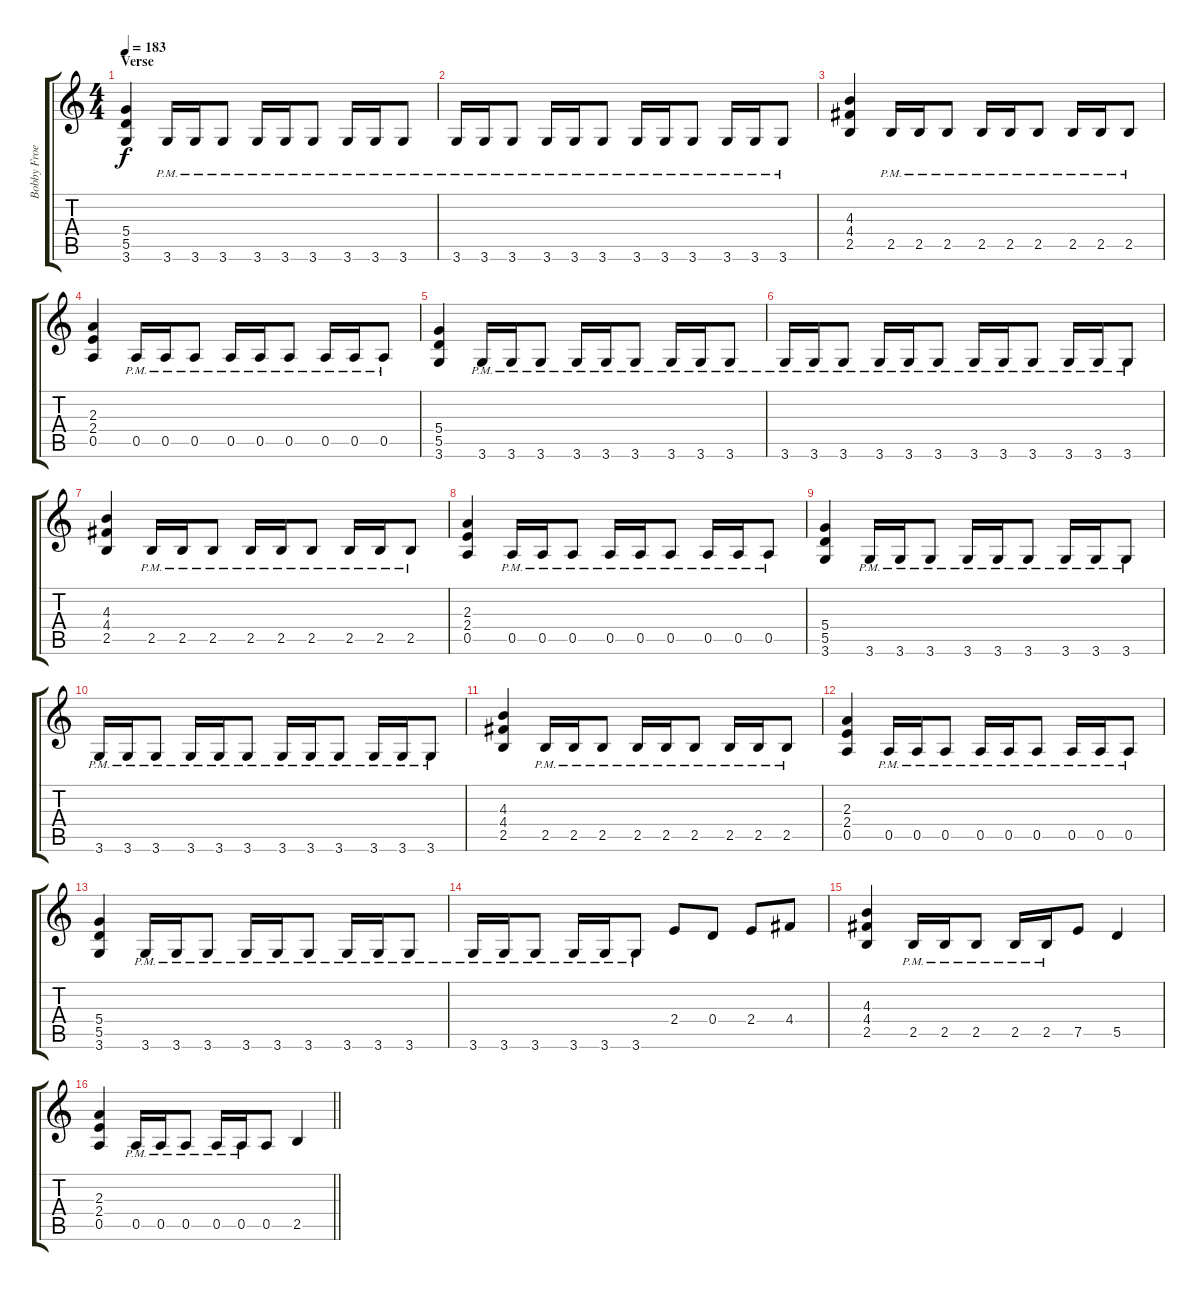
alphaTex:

\track ("Bobby Froese" "Bobby Froe") {instrument distortionguitar}
\staff {score tabs}
\tuning (E4 B3 G3 D3 A2 E2) {hide}
\ts (4 4)
\section ("" "Verse")
\tempo 183
\clef g2
\ks c
(5.4 5.5 3.6).4{dy f} 3.6{pm}.16 3.6{pm}.16 3.6{pm}.8 3.6{pm}.16 3.6{pm}.16 3.6{pm}.8 3.6{pm}.16 3.6{pm}.16 3.6{pm}.8 |
3.6{pm}.16 3.6{pm}.16 3.6{pm}.8 3.6{pm}.16 3.6{pm}.16 3.6{pm}.8 3.6{pm}.16 3.6{pm}.16 3.6{pm}.8 3.6{pm}.16 3.6{pm}.16 3.6{pm}.8 |
(4.3 4.4 2.5).4 2.5{pm}.16 2.5{pm}.16 2.5{pm}.8 2.5{pm}.16 2.5{pm}.16 2.5{pm}.8 2.5{pm}.16 2.5{pm}.16 2.5{pm}.8 |
(2.3 2.4 0.5).4 0.5{pm}.16 0.5{pm}.16 0.5{pm}.8 0.5{pm}.16 0.5{pm}.16 0.5{pm}.8 0.5{pm}.16 0.5{pm}.16 0.5{pm}.8 |
(5.4 5.5 3.6).4 3.6{pm}.16 3.6{pm}.16 3.6{pm}.8 3.6{pm}.16 3.6{pm}.16 3.6{pm}.8 3.6{pm}.16 3.6{pm}.16 3.6{pm}.8 |
3.6{pm}.16 3.6{pm}.16 3.6{pm}.8 3.6{pm}.16 3.6{pm}.16 3.6{pm}.8 3.6{pm}.16 3.6{pm}.16 3.6{pm}.8 3.6{pm}.16 3.6{pm}.16 3.6{pm}.8 |
(4.3 4.4 2.5).4 2.5{pm}.16 2.5{pm}.16 2.5{pm}.8 2.5{pm}.16 2.5{pm}.16 2.5{pm}.8 2.5{pm}.16 2.5{pm}.16 2.5{pm}.8 |
(2.3 2.4 0.5).4 0.5{pm}.16 0.5{pm}.16 0.5{pm}.8 0.5{pm}.16 0.5{pm}.16 0.5{pm}.8 0.5{pm}.16 0.5{pm}.16 0.5{pm}.8 |
(5.4 5.5 3.6).4 3.6{pm}.16 3.6{pm}.16 3.6{pm}.8 3.6{pm}.16 3.6{pm}.16 3.6{pm}.8 3.6{pm}.16 3.6{pm}.16 3.6{pm}.8 |
3.6{pm}.16 3.6{pm}.16 3.6{pm}.8 3.6{pm}.16 3.6{pm}.16 3.6{pm}.8 3.6{pm}.16 3.6{pm}.16 3.6{pm}.8 3.6{pm}.16 3.6{pm}.16 3.6{pm}.8 |
(4.3 4.4 2.5).4 2.5{pm}.16 2.5{pm}.16 2.5{pm}.8 2.5{pm}.16 2.5{pm}.16 2.5{pm}.8 2.5{pm}.16 2.5{pm}.16 2.5{pm}.8 |
(2.3 2.4 0.5).4 0.5{pm}.16 0.5{pm}.16 0.5{pm}.8 0.5{pm}.16 0.5{pm}.16 0.5{pm}.8 0.5{pm}.16 0.5{pm}.16 0.5{pm}.8 |
(5.4 5.5 3.6).4 3.6{pm}.16 3.6{pm}.16 3.6{pm}.8 3.6{pm}.16 3.6{pm}.16 3.6{pm}.8 3.6{pm}.16 3.6{pm}.16 3.6{pm}.8 |
3.6{pm}.16 3.6{pm}.16 3.6{pm}.8 3.6{pm}.16 3.6{pm}.16 3.6{pm}.8 2.4.8 0.4.8 2.4.8 4.4.8 |
(4.3 4.4 2.5).4 2.5{pm}.16 2.5{pm}.16 2.5{pm}.8 2.5{pm}.16 2.5{pm}.16 7.5.8 5.5.4 |
\barLineRight lightlight
(2.3 2.4 0.5).4 0.5{pm}.16 0.5{pm}.16 0.5{pm}.8 0.5{pm}.16 0.5{pm}.16 0.5.8 2.5.4
